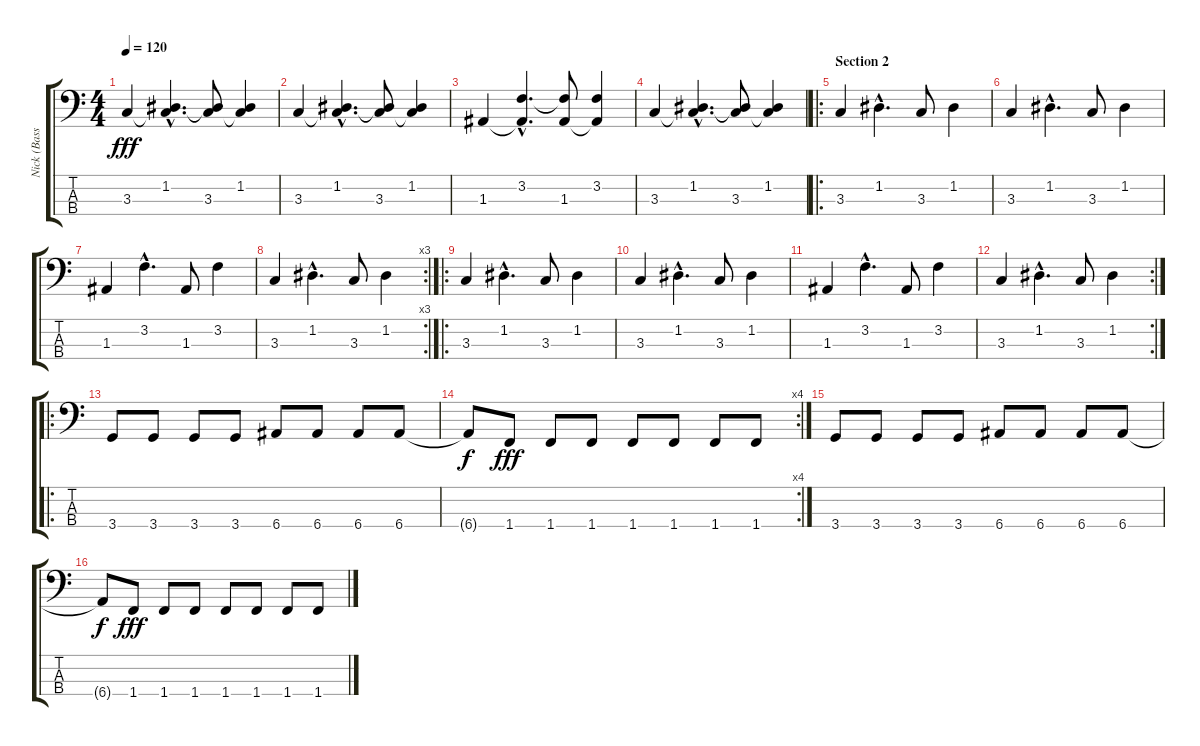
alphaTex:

\track ("Nick (Bass)" "Nick (Bass") {instrument electricbassfinger}
\staff {score tabs}
\tuning (G2 D2 A1 E1) {hide}
\ts (4 4)
\tempo 120
\clef f4
\ks c
3.3.4{dy fff instrument electricbassfinger} (1.2{hac} 3.3{hac t}).4{d} (1.2{t} 3.3).8 (1.2 3.3{t}).4 |
3.3.4 (1.2{hac} 3.3{hac t}).4{d} (1.2{t} 3.3).8 (1.2 3.3{t}).4 |
1.3.4 (3.2{hac} 1.3{hac t}).4{d} (3.2{t} 1.3).8 (3.2 1.3{t}).4 |
3.3.4 (1.2{hac} 3.3{hac t}).4{d} (1.2{t} 3.3).8 (1.2 3.3{t}).4 |
\ro
\section ("" "Section 2")
3.3.4 1.2{hac}.4{d} 3.3.8 1.2.4 |
3.3.4 1.2{hac}.4{d} 3.3.8 1.2.4 |
1.3.4 3.2{hac}.4{d} 1.3.8 3.2.4 |
\rc 3
3.3.4 1.2{hac}.4{d} 3.3.8 1.2.4 |
\ro
3.3.4 1.2{hac}.4{d} 3.3.8 1.2.4 |
3.3.4 1.2{hac}.4{d} 3.3.8 1.2.4 |
1.3.4 3.2{hac}.4{d} 1.3.8 3.2.4 |
\rc 2
3.3.4 1.2{hac}.4{d} 3.3.8 1.2.4 |
\ro
3.4.8{volume 16} 3.4.8 3.4.8 3.4.8 6.4.8 6.4.8 6.4.8 6.4.8 |
\rc 4
6.4{t}.8{dy f} 1.4.8{dy fff} 1.4.8 1.4.8 1.4.8 1.4.8 1.4.8 1.4.8 |
3.4.8 3.4.8 3.4.8 3.4.8 6.4.8 6.4.8 6.4.8 6.4.8 |
6.4{t}.8{dy f} 1.4.8{dy fff} 1.4.8 1.4.8 1.4.8 1.4.8 1.4.8 1.4.8
